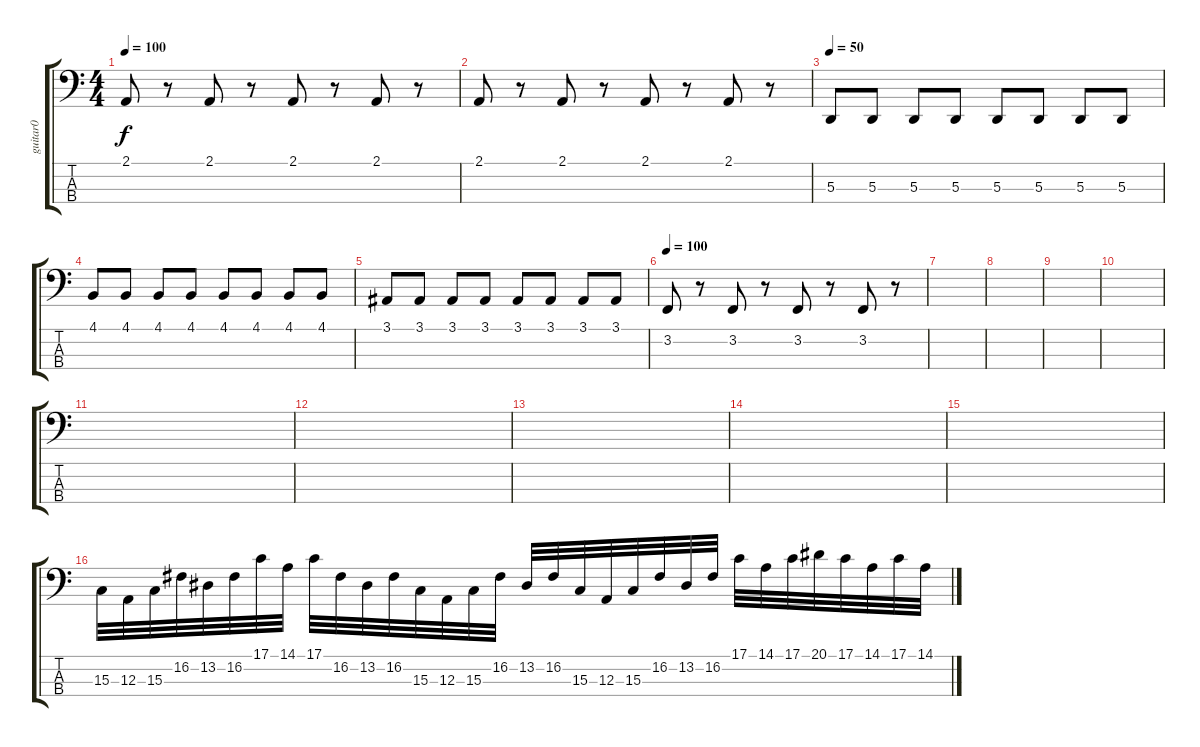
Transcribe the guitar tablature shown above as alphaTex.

\track ("guitar0" "guitar0") {instrument pizzicatostrings}
\staff {score tabs}
\tuning (G2 D2 A1 E1) {hide}
\ts (4 4)
\tempo 100
\clef f4
\ks c
2.1.8{dy f} r.8 2.1.8 r.8 2.1.8 r.8 2.1.8 r.8 |
2.1.8 r.8 2.1.8 r.8 2.1.8 r.8 2.1.8 r.8 |
\tempo 50
5.3.8 5.3.8 5.3.8 5.3.8 5.3.8 5.3.8 5.3.8 5.3.8 |
4.1.8 4.1.8 4.1.8 4.1.8 4.1.8 4.1.8 4.1.8 4.1.8 |
3.1.8 3.1.8 3.1.8 3.1.8 3.1.8 3.1.8 3.1.8 3.1.8 |
\tempo 100
3.2.8 r.8 3.2.8 r.8 3.2.8 r.8 3.2.8 r.8 |
|
|
|
|
|
|
|
|
|
15.3.32 12.3.32 15.3.32 16.2.32 13.2.32 16.2.32 17.1.32 14.1.32 17.1.32 16.2.32 13.2.32 16.2.32 15.3.32 12.3.32 15.3.32 16.2.32 13.2.32 16.2.32 15.3.32 12.3.32 15.3.32 16.2.32 13.2.32 16.2.32 17.1.32 14.1.32 17.1.32 20.1.32 17.1.32 14.1.32 17.1.32 14.1.32
